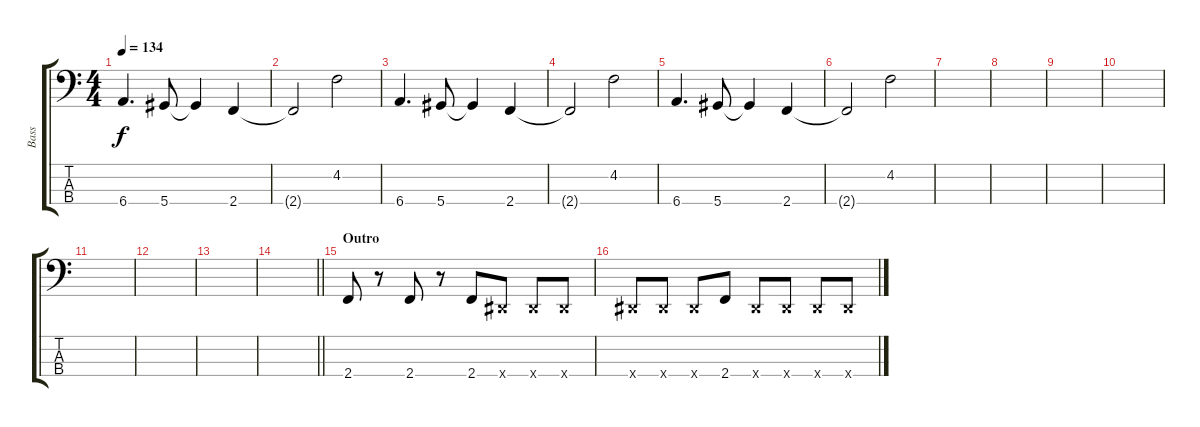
\track ("Bass" "Bass") {instrument electricbassfinger}
\staff {score tabs}
\tuning (Gb2 Db2 Ab1 Eb1) {hide}
\ts (4 4)
\tempo 134
\clef f4
\ks c
6.4.4{d dy f} 5.4.8 5.4{t}.4 2.4.4 |
2.4{t}.2 4.2.2 |
6.4.4{d} 5.4.8 5.4{t}.4 2.4.4 |
2.4{t}.2 4.2.2 |
6.4.4{d} 5.4.8 5.4{t}.4 2.4.4 |
2.4{t}.2 4.2.2 |
|
|
|
|
|
|
|
\barLineRight lightlight
|
\section ("" "Outro")
2.4.8 r.8 2.4.8 r.8 2.4.8 0.4{x}.8 0.4{x}.8 0.4{x}.8 |
0.4{x}.8 0.4{x}.8 0.4{x}.8 2.4.8 0.4{x}.8 0.4{x}.8 0.4{x}.8 0.4{x}.8
